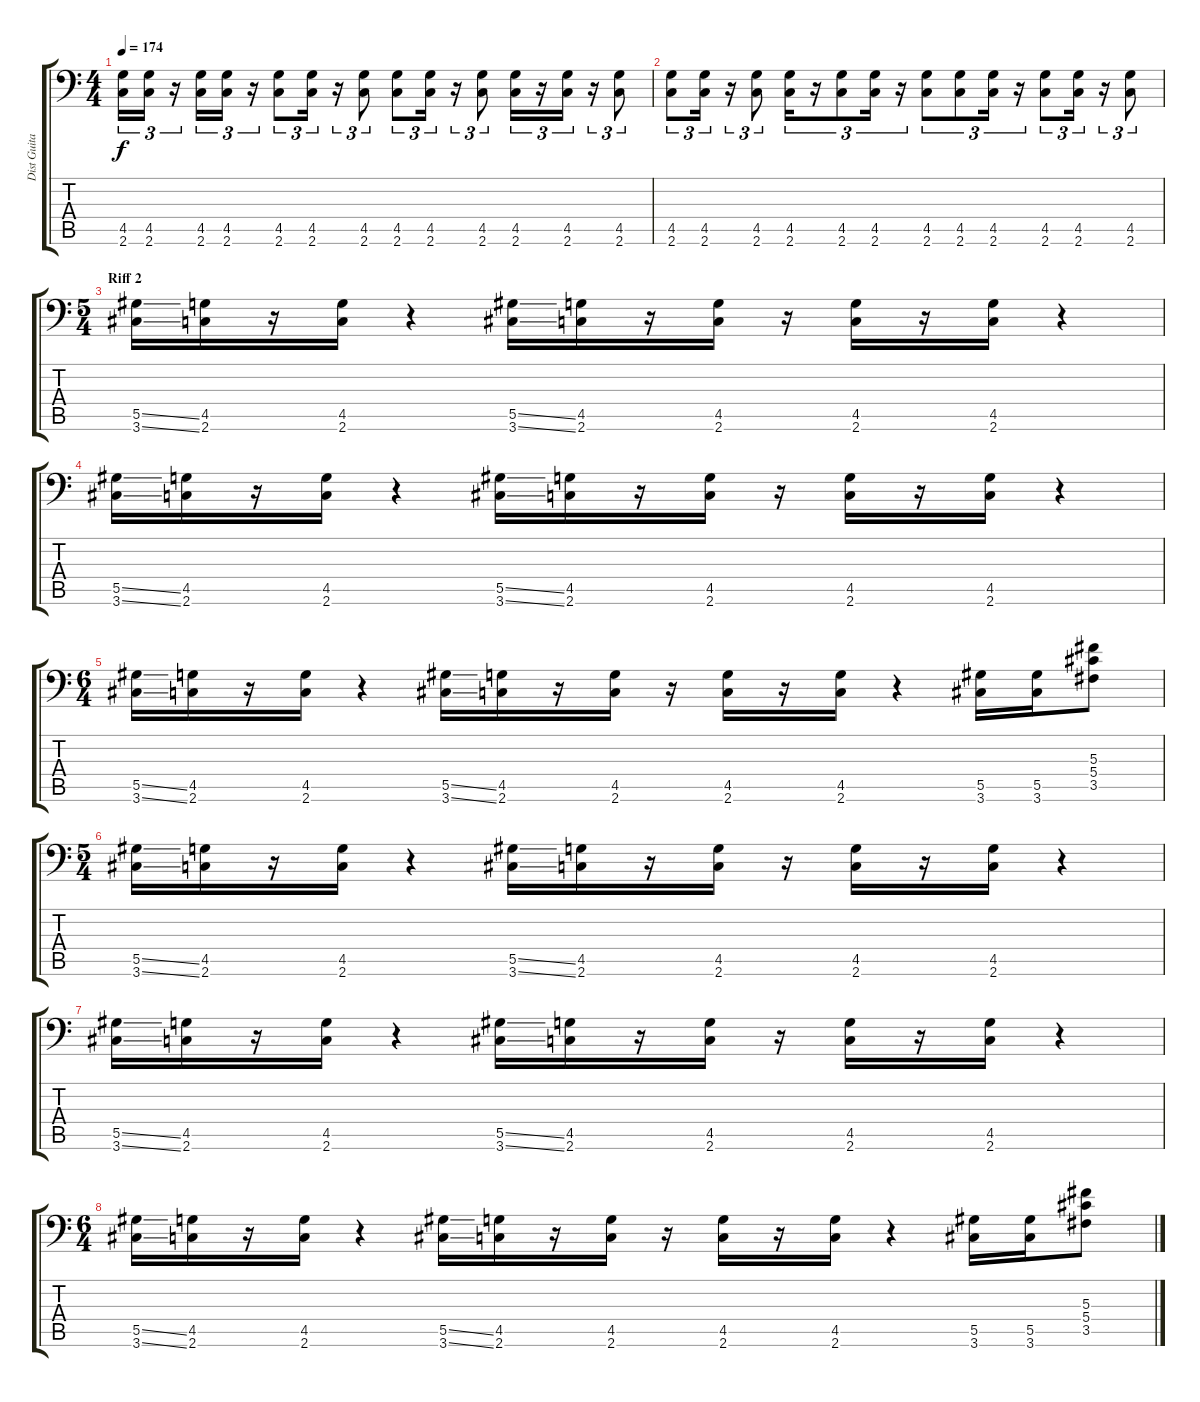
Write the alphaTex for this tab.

\track ("Dist Guitar" "Dist Guita") {instrument overdrivenguitar}
\staff {score tabs}
\tuning (Bb3 F3 Db3 Ab2 Eb2 Bb1) {hide}
\ts (4 4)
\tempo 174
\clef f4
\ks c
(4.5 2.6).16{tu (3 2) dy f} (4.5 2.6).16{tu (3 2)} r.16{tu (3 2)} (4.5 2.6).16{tu (3 2)} (4.5 2.6).16{tu (3 2)} r.16{tu (3 2)} (4.5 2.6).8{tu (3 2)} (4.5 2.6).16{tu (3 2)} r.16{tu (3 2)} (4.5 2.6).8{tu (3 2)} (4.5 2.6).8{tu (3 2)} (4.5 2.6).16{tu (3 2)} r.16{tu (3 2)} (4.5 2.6).8{tu (3 2)} (4.5 2.6).16{tu (3 2)} r.16{tu (3 2)} (4.5 2.6).16{tu (3 2)} r.16{tu (3 2)} (4.5 2.6).8{tu (3 2)} |
(4.5 2.6).8{tu (3 2)} (4.5 2.6).16{tu (3 2)} r.16{tu (3 2)} (4.5 2.6).8{tu (3 2)} (4.5 2.6).16{tu (3 2)} r.16{tu (3 2)} (4.5 2.6).8{tu (3 2)} (4.5 2.6).16{tu (3 2)} r.16{tu (3 2)} (4.5 2.6).8{tu (3 2)} (4.5 2.6).8{tu (3 2)} (4.5 2.6).16{tu (3 2)} r.16{tu (3 2)} (4.5 2.6).8{tu (3 2)} (4.5 2.6).16{tu (3 2)} r.16{tu (3 2)} (4.5 2.6).8{tu (3 2)} |
\ts (5 4)
\section ("" "Riff 2")
(5.5{ss} 3.6{ss}).16 (4.5 2.6).16 r.16 (4.5 2.6).16 r.4 (5.5{ss} 3.6{ss}).16 (4.5 2.6).16 r.16 (4.5 2.6).16 r.16 (4.5 2.6).16 r.16 (4.5 2.6).16 r.4 |
(5.5{ss} 3.6{ss}).16 (4.5 2.6).16 r.16 (4.5 2.6).16 r.4 (5.5{ss} 3.6{ss}).16 (4.5 2.6).16 r.16 (4.5 2.6).16 r.16 (4.5 2.6).16 r.16 (4.5 2.6).16 r.4 |
\ts (6 4)
(5.5{ss} 3.6{ss}).16 (4.5 2.6).16 r.16 (4.5 2.6).16 r.4 (5.5{ss} 3.6{ss}).16 (4.5 2.6).16 r.16 (4.5 2.6).16 r.16 (4.5 2.6).16 r.16 (4.5 2.6).16 r.4 (5.5 3.6).16 (5.5 3.6).16 (5.3 5.4 3.5).8 |
\ts (5 4)
(5.5{ss} 3.6{ss}).16 (4.5 2.6).16 r.16 (4.5 2.6).16 r.4 (5.5{ss} 3.6{ss}).16 (4.5 2.6).16 r.16 (4.5 2.6).16 r.16 (4.5 2.6).16 r.16 (4.5 2.6).16 r.4 |
(5.5{ss} 3.6{ss}).16 (4.5 2.6).16 r.16 (4.5 2.6).16 r.4 (5.5{ss} 3.6{ss}).16 (4.5 2.6).16 r.16 (4.5 2.6).16 r.16 (4.5 2.6).16 r.16 (4.5 2.6).16 r.4 |
\ts (6 4)
(5.5{ss} 3.6{ss}).16 (4.5 2.6).16 r.16 (4.5 2.6).16 r.4 (5.5{ss} 3.6{ss}).16 (4.5 2.6).16 r.16 (4.5 2.6).16 r.16 (4.5 2.6).16 r.16 (4.5 2.6).16 r.4 (5.5 3.6).16 (5.5 3.6).16 (5.3 5.4 3.5).8
